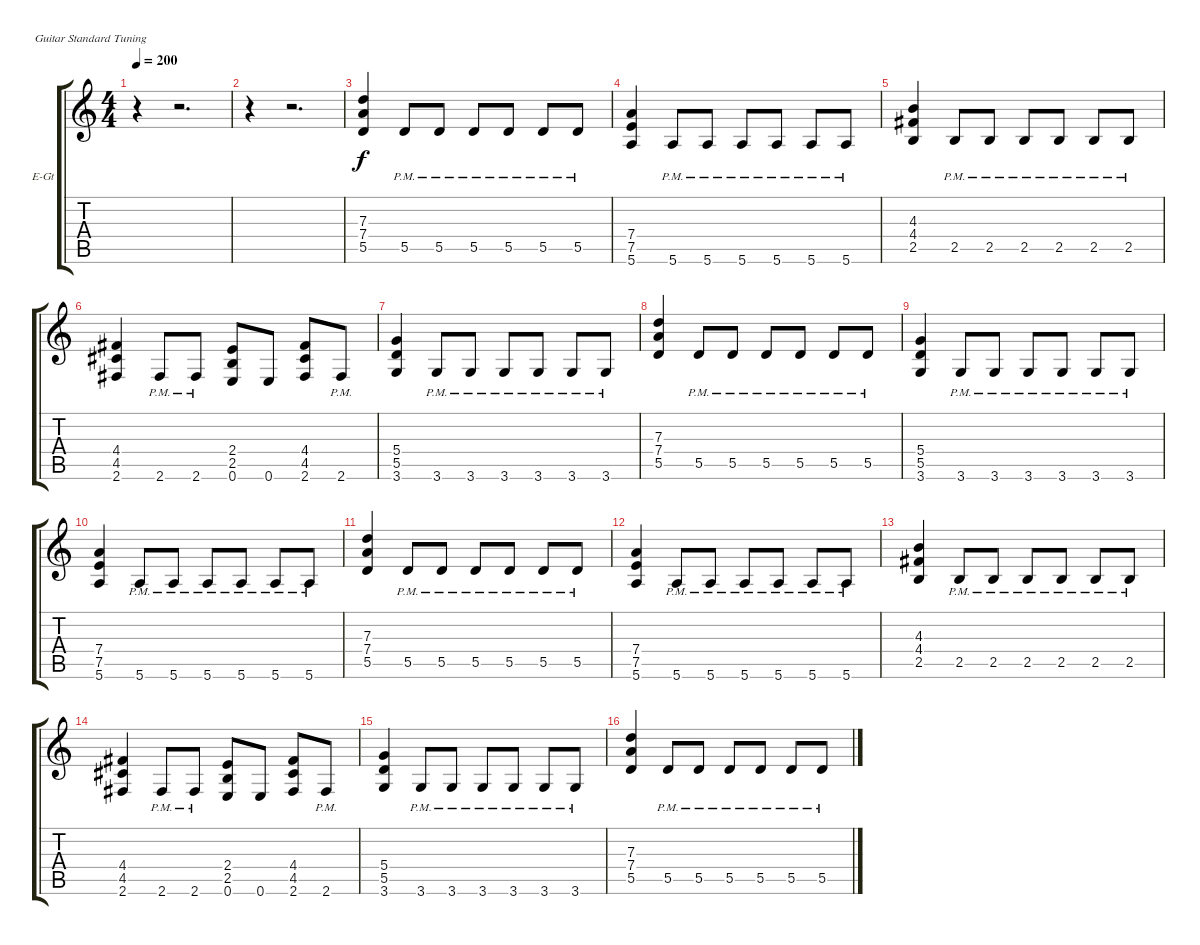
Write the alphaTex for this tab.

\bracketExtendMode groupsimilarinstruments
\firstSystemTrackNameOrientation horizontal
\otherSystemsTrackNameOrientation horizontal
\track ("Rhythm" "E-Gt") {instrument distortionguitar}
\staff {score tabs}
\tuning (E4 B3 G3 D3 A2 E2)
\ts (4 4)
\tempo 200
\clef g2
\ks c
r.4{dy ff} r.2{d} |
r.4 r.2{d} |
(7.3 7.4 5.5).4{dy f} 5.5{pm}.8 5.5{pm}.8 5.5{pm}.8 5.5{pm}.8 5.5{pm}.8 5.5{pm}.8 |
(7.4 7.5 5.6).4 5.6{pm}.8 5.6{pm}.8 5.6{pm}.8 5.6{pm}.8 5.6{pm}.8 5.6{pm}.8 |
(4.3 4.4 2.5).4 2.5{pm}.8 2.5{pm}.8 2.5{pm}.8 2.5{pm}.8 2.5{pm}.8 2.5{pm}.8 |
(4.4 4.5 2.6).4 2.6{pm}.8 2.6{pm}.8 (2.4 2.5 0.6).8 0.6.8 (4.4 4.5 2.6).8 2.6{pm}.8 |
(5.4 5.5 3.6).4 3.6{pm}.8 3.6{pm}.8 3.6{pm}.8 3.6{pm}.8 3.6{pm}.8 3.6{pm}.8 |
(7.3 7.4 5.5).4 5.5{pm}.8 5.5{pm}.8 5.5{pm}.8 5.5{pm}.8 5.5{pm}.8 5.5{pm}.8 |
(5.4 5.5 3.6).4 3.6{pm}.8 3.6{pm}.8 3.6{pm}.8 3.6{pm}.8 3.6{pm}.8 3.6{pm}.8 |
(7.4 7.5 5.6).4 5.6{pm}.8 5.6{pm}.8 5.6{pm}.8 5.6{pm}.8 5.6{pm}.8 5.6{pm}.8 |
(7.3 7.4 5.5).4 5.5{pm}.8 5.5{pm}.8 5.5{pm}.8 5.5{pm}.8 5.5{pm}.8 5.5{pm}.8 |
(7.4 7.5 5.6).4 5.6{pm}.8 5.6{pm}.8 5.6{pm}.8 5.6{pm}.8 5.6{pm}.8 5.6{pm}.8 |
(4.3 4.4 2.5).4 2.5{pm}.8 2.5{pm}.8 2.5{pm}.8 2.5{pm}.8 2.5{pm}.8 2.5{pm}.8 |
(4.4 4.5 2.6).4 2.6{pm}.8 2.6{pm}.8 (2.4 2.5 0.6).8 0.6.8 (4.4 4.5 2.6).8 2.6{pm}.8 |
(5.4 5.5 3.6).4 3.6{pm}.8 3.6{pm}.8 3.6{pm}.8 3.6{pm}.8 3.6{pm}.8 3.6{pm}.8 |
(7.3 7.4 5.5).4 5.5{pm}.8 5.5{pm}.8 5.5{pm}.8 5.5{pm}.8 5.5{pm}.8 5.5{pm}.8
